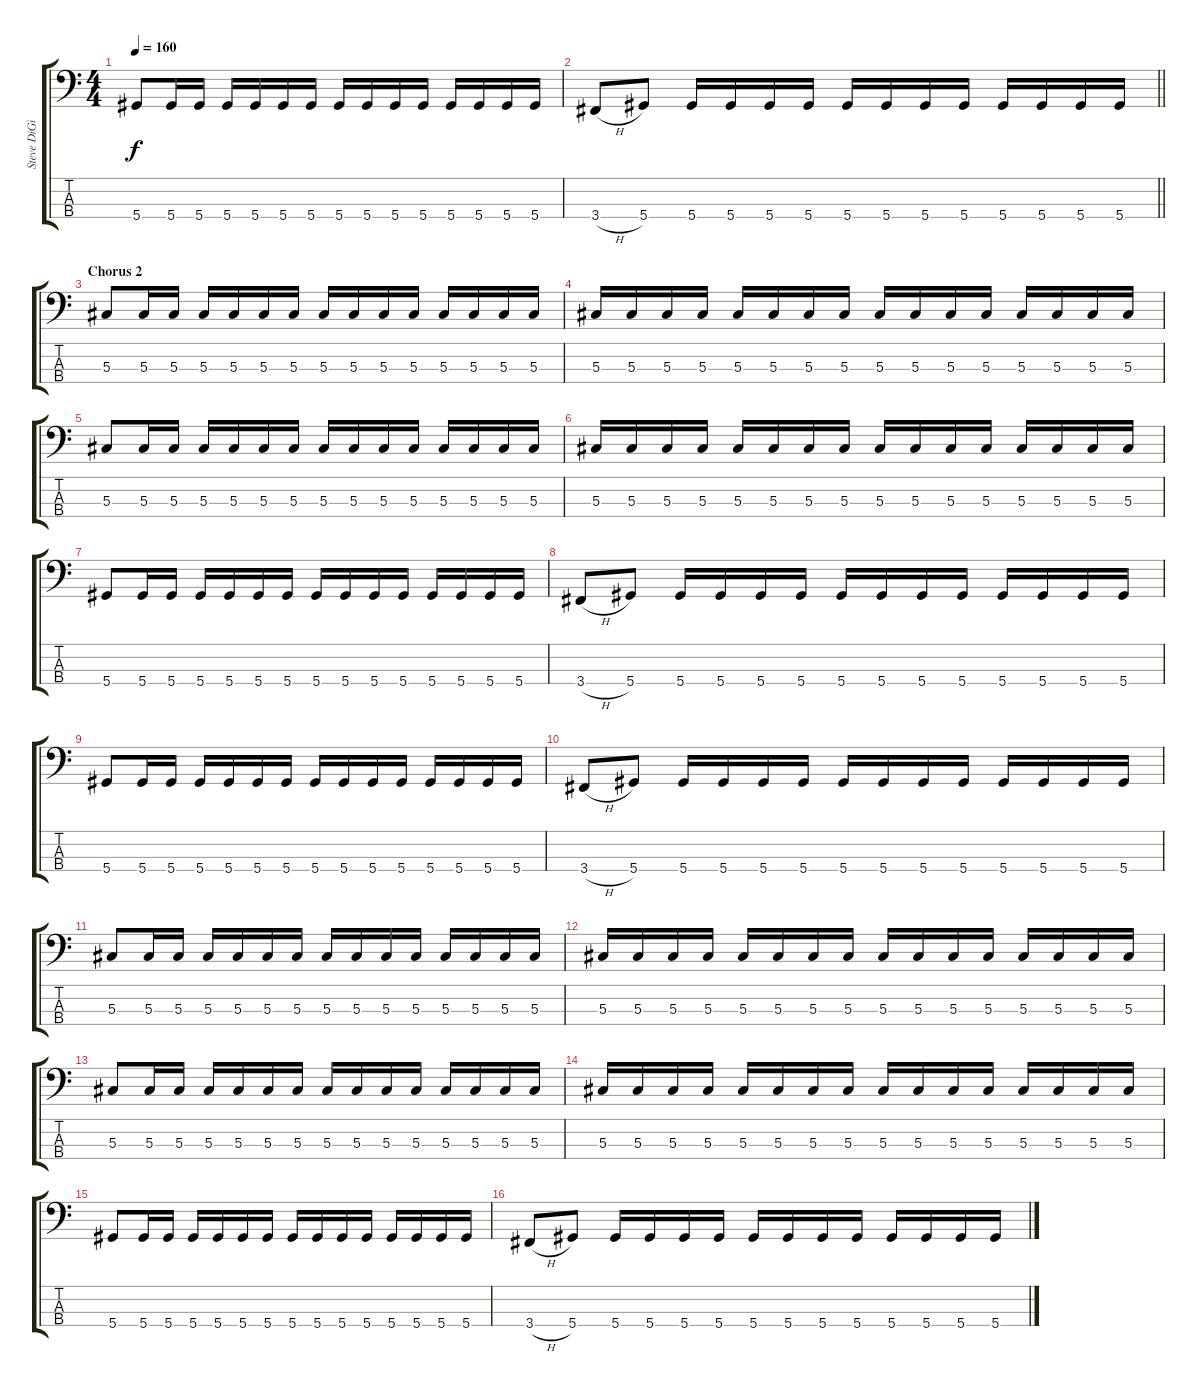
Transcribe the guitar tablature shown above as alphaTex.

\track ("Steve DiGiorgio" "Steve DiGi") {instrument fretlessbass}
\staff {score tabs}
\tuning (Gb2 Db2 Ab1 Eb1) {hide}
\ts (4 4)
\tempo 160
\clef f4
\ks c
5.4.8{dy f} 5.4.16 5.4.16 5.4.16 5.4.16 5.4.16 5.4.16 5.4.16 5.4.16 5.4.16 5.4.16 5.4.16 5.4.16 5.4.16 5.4.16 |
\barLineRight lightlight
3.4{h}.8 5.4.8 5.4.16 5.4.16 5.4.16 5.4.16 5.4.16 5.4.16 5.4.16 5.4.16 5.4.16 5.4.16 5.4.16 5.4.16 |
\section ("" "Chorus 2")
5.3.8 5.3.16 5.3.16 5.3.16 5.3.16 5.3.16 5.3.16 5.3.16 5.3.16 5.3.16 5.3.16 5.3.16 5.3.16 5.3.16 5.3.16 |
5.3.16 5.3.16 5.3.16 5.3.16 5.3.16 5.3.16 5.3.16 5.3.16 5.3.16 5.3.16 5.3.16 5.3.16 5.3.16 5.3.16 5.3.16 5.3.16 |
5.3.8 5.3.16 5.3.16 5.3.16 5.3.16 5.3.16 5.3.16 5.3.16 5.3.16 5.3.16 5.3.16 5.3.16 5.3.16 5.3.16 5.3.16 |
5.3.16 5.3.16 5.3.16 5.3.16 5.3.16 5.3.16 5.3.16 5.3.16 5.3.16 5.3.16 5.3.16 5.3.16 5.3.16 5.3.16 5.3.16 5.3.16 |
5.4.8 5.4.16 5.4.16 5.4.16 5.4.16 5.4.16 5.4.16 5.4.16 5.4.16 5.4.16 5.4.16 5.4.16 5.4.16 5.4.16 5.4.16 |
3.4{h}.8 5.4.8 5.4.16 5.4.16 5.4.16 5.4.16 5.4.16 5.4.16 5.4.16 5.4.16 5.4.16 5.4.16 5.4.16 5.4.16 |
5.4.8 5.4.16 5.4.16 5.4.16 5.4.16 5.4.16 5.4.16 5.4.16 5.4.16 5.4.16 5.4.16 5.4.16 5.4.16 5.4.16 5.4.16 |
3.4{h}.8 5.4.8 5.4.16 5.4.16 5.4.16 5.4.16 5.4.16 5.4.16 5.4.16 5.4.16 5.4.16 5.4.16 5.4.16 5.4.16 |
5.3.8 5.3.16 5.3.16 5.3.16 5.3.16 5.3.16 5.3.16 5.3.16 5.3.16 5.3.16 5.3.16 5.3.16 5.3.16 5.3.16 5.3.16 |
5.3.16 5.3.16 5.3.16 5.3.16 5.3.16 5.3.16 5.3.16 5.3.16 5.3.16 5.3.16 5.3.16 5.3.16 5.3.16 5.3.16 5.3.16 5.3.16 |
5.3.8 5.3.16 5.3.16 5.3.16 5.3.16 5.3.16 5.3.16 5.3.16 5.3.16 5.3.16 5.3.16 5.3.16 5.3.16 5.3.16 5.3.16 |
5.3.16 5.3.16 5.3.16 5.3.16 5.3.16 5.3.16 5.3.16 5.3.16 5.3.16 5.3.16 5.3.16 5.3.16 5.3.16 5.3.16 5.3.16 5.3.16 |
5.4.8 5.4.16 5.4.16 5.4.16 5.4.16 5.4.16 5.4.16 5.4.16 5.4.16 5.4.16 5.4.16 5.4.16 5.4.16 5.4.16 5.4.16 |
3.4{h}.8 5.4.8 5.4.16 5.4.16 5.4.16 5.4.16 5.4.16 5.4.16 5.4.16 5.4.16 5.4.16 5.4.16 5.4.16 5.4.16
